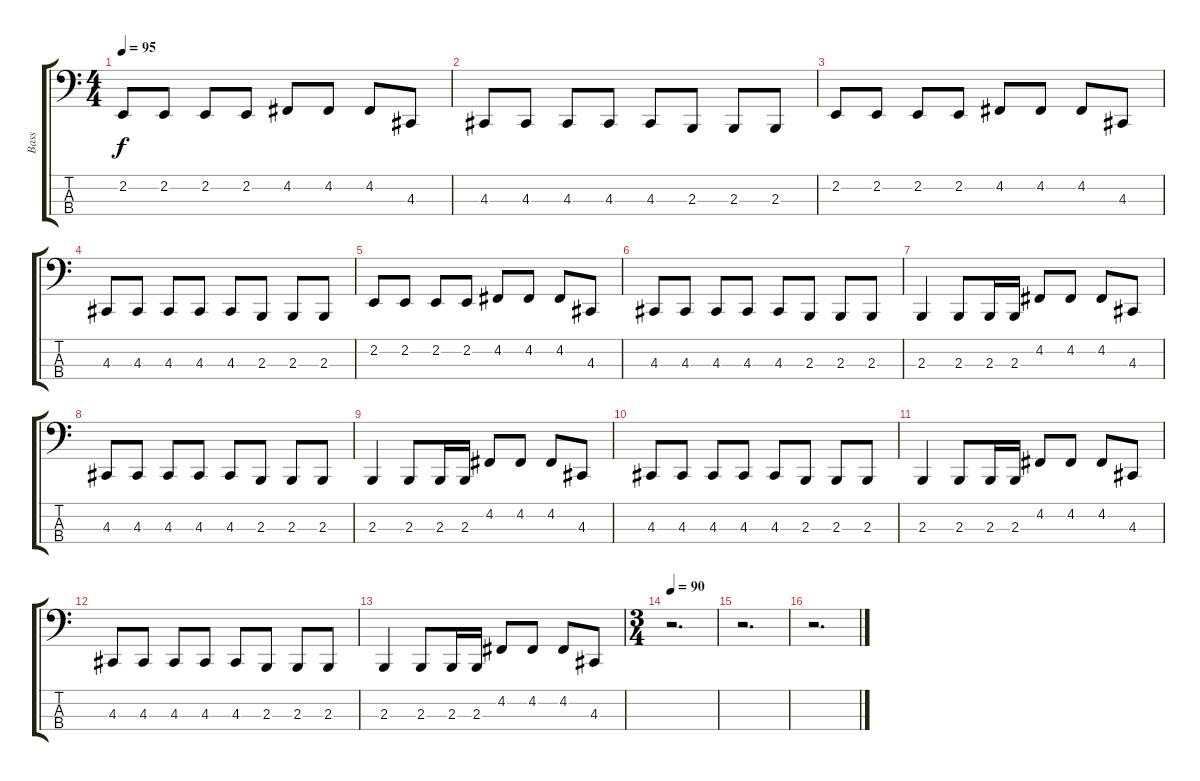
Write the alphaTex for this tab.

\track ("Bass" "Bass") {instrument acousticbass}
\staff {score tabs}
\tuning (G1 D1 A0 E0) {hide}
\ts (4 4)
\tempo 95
\clef f4
\ks c
2.2.8{dy f} 2.2.8 2.2.8 2.2.8 4.2.8 4.2.8 4.2.8 4.3.8 |
4.3.8 4.3.8 4.3.8 4.3.8 4.3.8 2.3.8 2.3.8 2.3.8 |
2.2.8 2.2.8 2.2.8 2.2.8 4.2.8 4.2.8 4.2.8 4.3.8 |
4.3.8 4.3.8 4.3.8 4.3.8 4.3.8 2.3.8 2.3.8 2.3.8 |
2.2.8 2.2.8 2.2.8 2.2.8 4.2.8 4.2.8 4.2.8 4.3.8 |
4.3.8 4.3.8 4.3.8 4.3.8 4.3.8 2.3.8 2.3.8 2.3.8 |
2.3.4 2.3.8 2.3.16 2.3.16 4.2.8 4.2.8 4.2.8 4.3.8 |
4.3.8 4.3.8 4.3.8 4.3.8 4.3.8 2.3.8 2.3.8 2.3.8 |
2.3.4 2.3.8 2.3.16 2.3.16 4.2.8 4.2.8 4.2.8 4.3.8 |
4.3.8 4.3.8 4.3.8 4.3.8 4.3.8 2.3.8 2.3.8 2.3.8 |
2.3.4 2.3.8 2.3.16 2.3.16 4.2.8 4.2.8 4.2.8 4.3.8 |
4.3.8 4.3.8 4.3.8 4.3.8 4.3.8 2.3.8 2.3.8 2.3.8 |
2.3.4 2.3.8 2.3.16 2.3.16 4.2.8 4.2.8 4.2.8 4.3.8 |
\ts (3 4)
\tempo 90
r.2{d} |
r.2{d} |
r.2{d}
